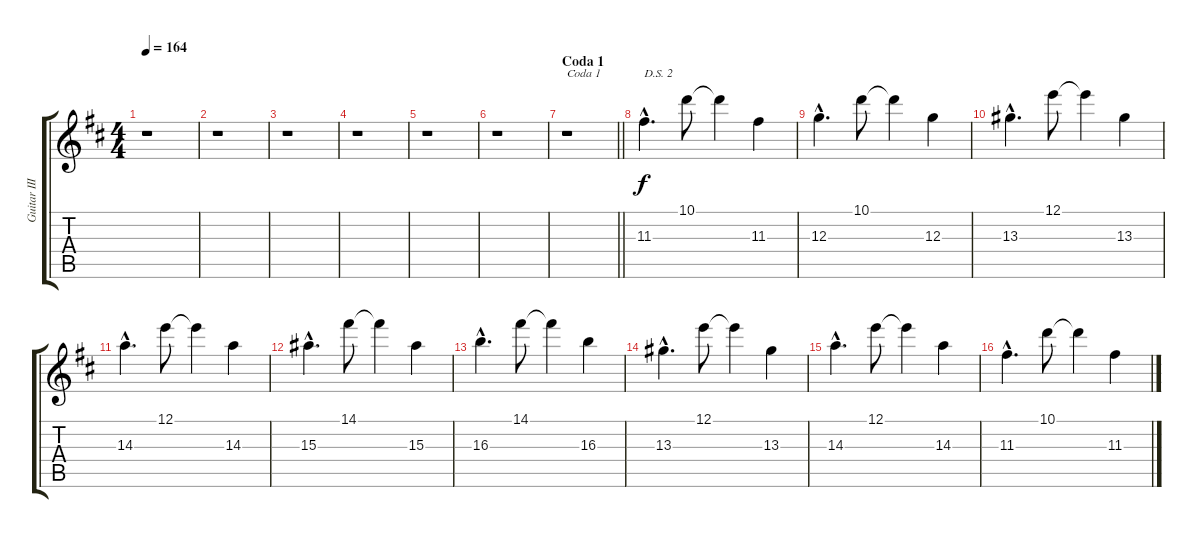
\track ("Guitar III" "Guitar III") {instrument overdrivenguitar}
\staff {score tabs}
\tuning (E4 B3 G3 D3 A2 E2) {hide}
\ts (4 4)
\tempo 164
\clef g2
\ks d
r.1{dy f} |
r.1 |
r.1 |
r.1 |
r.1 |
r.1 |
\section ("" "Coda 1")
\barLineRight lightlight
r.1{txt "Coda 1"} |
11.3{hac}.4{d txt "D.S. 2"} 10.1.8 10.1{t}.4 11.3.4 |
12.3{hac}.4{d} 10.1.8 10.1{t}.4 12.3.4 |
13.3{hac}.4{d} 12.1.8 12.1{t}.4 13.3.4 |
14.3{hac}.4{d} 12.1.8 12.1{t}.4 14.3.4 |
15.3{hac}.4{d} 14.1.8 14.1{t}.4 15.3.4 |
16.3{hac}.4{d} 14.1.8 14.1{t}.4 16.3.4 |
13.3{hac}.4{d} 12.1.8 12.1{t}.4 13.3.4 |
14.3{hac}.4{d} 12.1.8 12.1{t}.4 14.3.4 |
11.3{hac}.4{d} 10.1.8 10.1{t}.4 11.3.4
